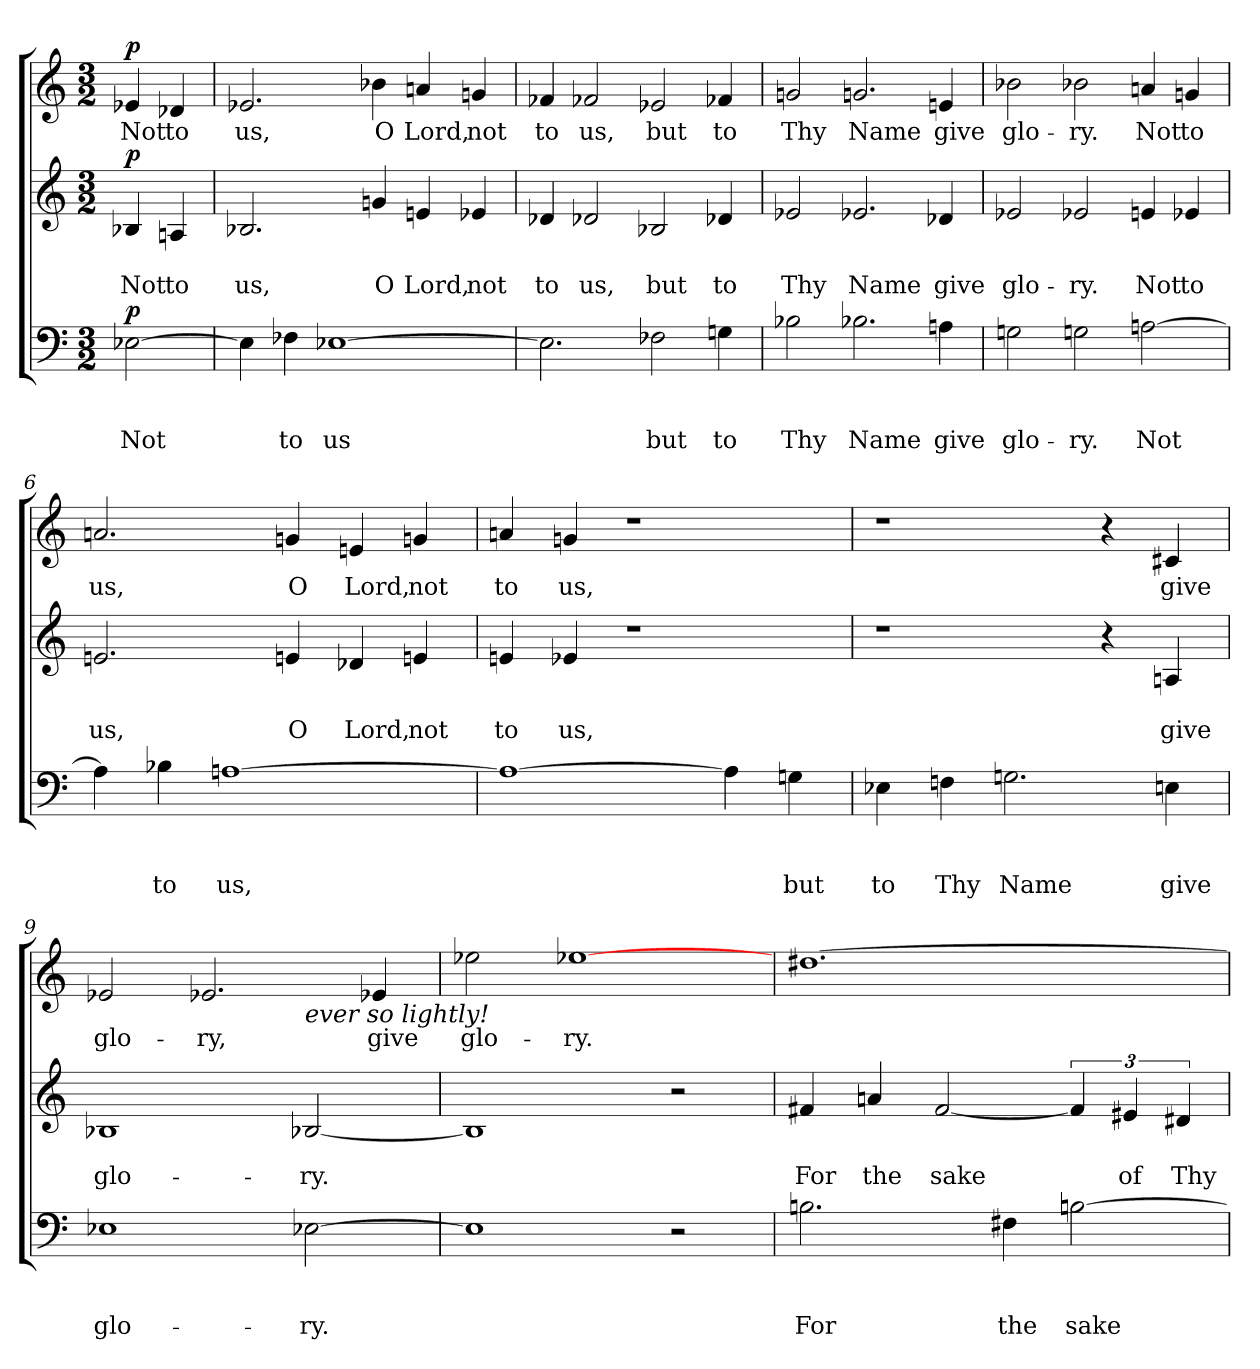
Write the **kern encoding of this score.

**kern	**text	**text	**text	**dynam	**kern	**text	**text	**dynam	**kern	**text	**dynam
*part3	*part3	*part3	*part3	*part3	*part2	*part2	*part2	*part2	*part1	*part1	*part1
*staff3	*staff3	*staff3	*staff3	*staff3	*staff2	*staff2	*staff2	*staff2	*staff1	*staff1	*staff1
*clefF4	*	*	*	*	*clefG2	*	*	*	*clefG2	*	*
*k[]	*	*	*	*	*k[]	*	*	*	*k[]	*	*
*C:	*	*	*	*	*C:	*	*	*	*C:	*	*
*M3/2	*	*	*	*	*M3/2	*	*	*	*M3/2	*	*
=1	=1	=1	=1	=1	=1	=1	=1	=1	=1	=1	=1
!	!	!	!	!LO:DY:a	!	!	!	!LO:DY:a	!	!	!LO:DY:a
[2E-X\	.	.	Not	p	4B-X/	.	Not	p	4e-X/	Not	p
.	.	.	.	.	4An/	.	to	.	4d-X/	to	.
=2	=2	=2	=2	=2	=2	=2	=2	=2	=2	=2	=2
4E-\]	.	.	.	.	2.B-X/	.	us,	.	2.e-X/	us,	.
4F-X\	.	.	to	.	.	.	.	.	.	.	.
[1E-X	.	.	us	.	.	.	.	.	.	.	.
.	.	.	.	.	4gn/	.	O	.	4b-X\	O	.
.	.	.	.	.	4en/	.	Lord,	.	4an/	Lord,	.
.	.	.	.	.	4e-X/	.	not	.	4gn/	not	.
=3	=3	=3	=3	=3	=3	=3	=3	=3	=3	=3	=3
2.E-\]	.	.	.	.	4d-X/	.	to	.	4f-X/	to	.
.	.	.	.	.	2d-X/	.	us,	.	2f-X/	us,	.
2F-X\	.	.	but	.	2B-X/	.	but	.	2e-X/	but	.
4Gn\	.	.	to	.	4d-X/	.	to	.	4f-X/	to	.
=4	=4	=4	=4	=4	=4	=4	=4	=4	=4	=4	=4
2B-X\	.	.	Thy	.	2e-X/	.	Thy	.	2gn/	Thy	.
2.B-X\	.	.	Name	.	2.e-X/	.	Name	.	2.gn/	Name	.
4An\	.	.	give	.	4d-X/	.	give	.	4en/	give	.
!!LO:LB:g=z
=5	=5	=5	=5	=5	=5	=5	=5	=5	=5	=5	=5
2Gn\	.	.	glo-	.	2e-X/	.	glo-	.	2b-X\	glo-	.
2Gn\	.	.	-ry.	.	2e-X/	.	-ry.	.	2b-X\	-ry.	.
[2An\	.	.	Not	.	4en/	.	Not	.	4an/	Not	.
.	.	.	.	.	4e-X/	.	to	.	4gn/	to	.
=6	=6	=6	=6	=6	=6	=6	=6	=6	=6	=6	=6
4A\]	.	.	.	.	2.en/	.	us,	.	2.an/	us,	.
4B-X\	.	.	to	.	.	.	.	.	.	.	.
[1An	.	.	us,	.	.	.	.	.	.	.	.
.	.	.	.	.	4en/	.	O	.	4gn/	O	.
.	.	.	.	.	4d-X/	.	Lord,	.	4en/	Lord,	.
.	.	.	.	.	4en/	.	not	.	4gn/	not	.
=7	=7	=7	=7	=7	=7	=7	=7	=7	=7	=7	=7
1A_	.	.	.	.	4en/	.	to	.	4an/	to	.
.	.	.	.	.	4e-X/	.	us,	.	4gn/	us,	.
.	.	.	.	.	1r	.	.	.	1r	.	.
4A\]	.	.	.	.	.	.	.	.	.	.	.
4Gn\	.	.	but	.	.	.	.	.	.	.	.
!!LO:LB:g=z
=8	=8	=8	=8	=8	=8	=8	=8	=8	=8	=8	=8
4E-X\	.	.	to	.	1r	.	.	.	1r	.	.
4Fn\	.	.	Thy	.	.	.	.	.	.	.	.
2.Gn\	.	.	Name	.	.	.	.	.	.	.	.
.	.	.	.	.	4r	.	.	.	4r	.	.
4En\	.	.	give	.	4An/	.	give	.	4c#X/	give	.
=9	=9	=9	=9	=9	=9	=9	=9	=9	=9	=9	=9
*	*	*	*	*	*	*	*	*	*^	*	*
1E-X	.	.	glo-	.	1B-X	.	glo-	.	2e-X/	1ryy	glo-	.
.	.	.	.	.	.	.	.	.	2.e-X/	.	-ry,	.
!	!	!	!	!	!	!	!	!	!	!LO:TX:b:i:t=ever so lightly!	!	!
[2E-X\	.	.	-ry.	.	[2B-X/	.	-ry.	.	.	2ryy	.	.
.	.	.	.	.	.	.	.	.	4e-X/	.	give	.
*	*	*	*	*	*	*	*	*	*v	*v	*	*
=10	=10	=10	=10	=10	=10	=10	=10	=10	=10	=10	=10
1E-]	.	.	.	.	1B-]	.	.	.	2ee-X\	glo-	.
.	.	.	.	.	.	.	.	.	[1ee-X	-ry.	.
2r	.	.	.	.	2r	.	.	.	.	.	.
!!LO:PB:g=z
=11	=11	=11	=11	=11	=11	=11	=11	=11	=11	=11	=11
2.Bn\	.	.	For	.	4f#X/	.	For	.	[1.dd#X	.	.
.	.	.	.	.	4an/	.	the	.	.	.	.
.	.	.	.	.	[2f#/	.	sake	.	.	.	.
4F#X\	.	.	the	.	.	.	.	.	.	.	.
[2Bn\	.	.	sake	.	6f#/]	.	.	.	.	.	.
.	.	.	.	.	6e#X/	.	of	.	.	.	.
.	.	.	.	.	6d#X/	.	Thy	.	.	.	.
=	=	=	=	=	=	=	=	=	=	=	=
*-	*-	*-	*-	*-	*-	*-	*-	*-	*-	*-	*-
